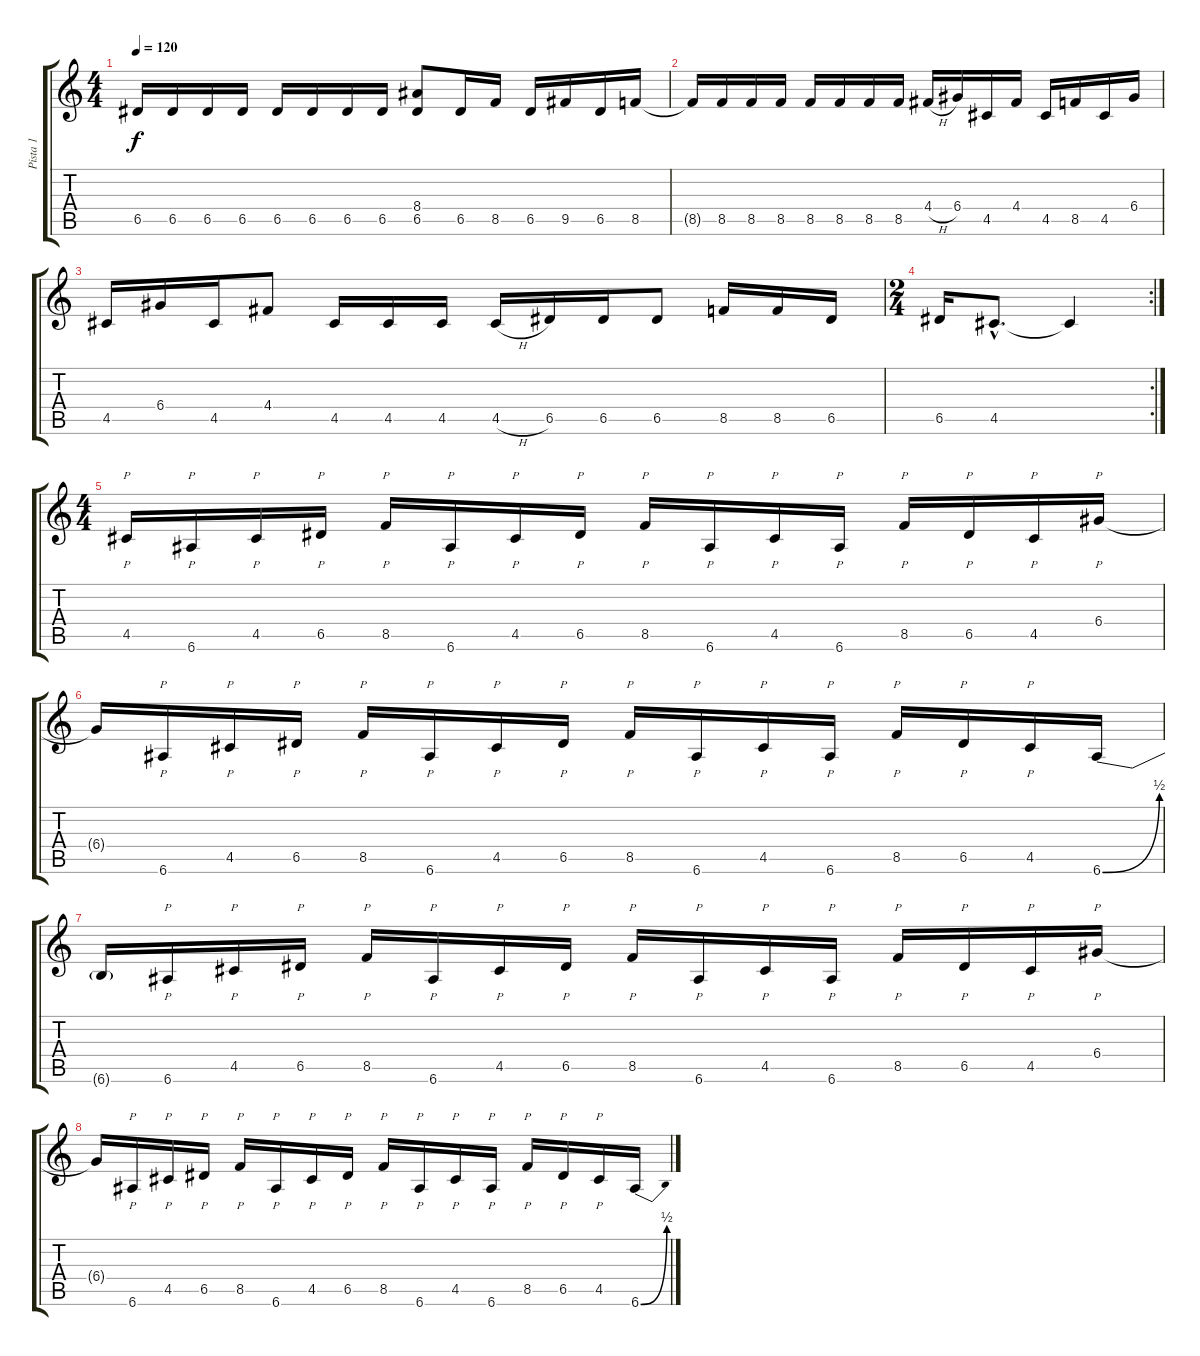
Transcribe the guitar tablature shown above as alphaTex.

\track ("Pista 1" "Pista 1") {instrument overdrivenguitar}
\staff {score tabs}
\tuning (E4 B3 G3 D3 A2 E2) {hide}
\ts (4 4)
\tempo 120
\clef g2
\ks c
6.5{t}.16{dy f} 6.5.16 6.5.16 6.5.16 6.5.16 6.5.16 6.5.16 6.5.16 (8.4 6.5).8 6.5.16 8.5.16 6.5.16 9.5.16 6.5.16 8.5.16 |
8.5{t}.16 8.5.16 8.5.16 8.5.16 8.5.16 8.5.16 8.5.16 8.5.16 4.4{h}.16 6.4.16 4.5.16 4.4.16 4.5.16 8.5.16 4.5.16 6.4.16 |
4.5.16 6.4.16 4.5.16 4.4.8 4.5.16 4.5.16 4.5.16 4.5{h}.16 6.5.16 6.5.16 6.5.8 8.5.16 8.5.16 6.5.16 |
\rc 2
\ts (2 4)
6.5.16 4.5{hac}.8{d} 4.5{t}.4 |
\ts (4 4)
4.5.16{p} 6.6.16{p} 4.5.16{p} 6.5.16{p} 8.5.16{p} 6.6.16{p} 4.5.16{p} 6.5.16{p} 8.5.16{p} 6.6.16{p} 4.5.16{p} 6.6.16{p} 8.5.16{p} 6.5.16{p} 4.5.16{p} 6.4.16{p} |
6.4{t}.16 6.6.16{p} 4.5.16{p} 6.5.16{p} 8.5.16{p} 6.6.16{p} 4.5.16{p} 6.5.16{p} 8.5.16{p} 6.6.16{p} 4.5.16{p} 6.6.16{p} 8.5.16{p} 6.5.16{p} 4.5.16{p} 6.6{be (bend 0 0 60 2)}.16 |
6.6{t}.16 6.6.16{p} 4.5.16{p} 6.5.16{p} 8.5.16{p} 6.6.16{p} 4.5.16{p} 6.5.16{p} 8.5.16{p} 6.6.16{p} 4.5.16{p} 6.6.16{p} 8.5.16{p} 6.5.16{p} 4.5.16{p} 6.4.16{p} |
6.4{t}.16 6.6.16{p} 4.5.16{p} 6.5.16{p} 8.5.16{p} 6.6.16{p} 4.5.16{p} 6.5.16{p} 8.5.16{p} 6.6.16{p} 4.5.16{p} 6.6.16{p} 8.5.16{p} 6.5.16{p} 4.5.16{p} 6.6{be (bend 0 0 60 2)}.16
